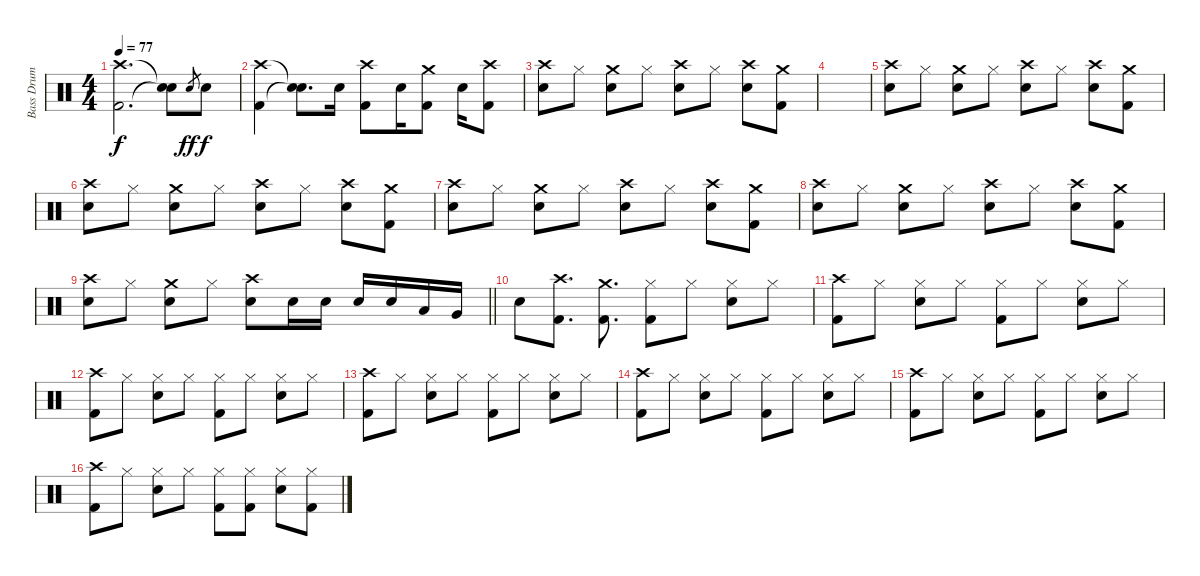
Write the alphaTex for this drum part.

\track ("Bass Drum" "Bass Drum") {instrument percussion}
\staff {score}
\articulation defaults
\ts (4 4)
\tempo 77
\clef neutral
\ks c
("Crash high (hit)" "Kick (hit) 2").2{d dy f} ("Snare (hit)"{t} "Snare (hit)"{t}).8 "Snare (hit) 2".8{gr dy ff} "Snare (hit) 2".8{dy f} |
("Crash high (hit)" "Kick (hit) 2").4 ("Snare (hit)"{t} "Snare (hit)"{t}).8{d} "Snare (hit) 2".16 ("Crash high (hit)" "Kick (hit) 2").8 "Snare (hit) 2".16 ("Crash medium (hit)" "Kick (hit) 2").8 "Snare (hit) 2".16 ("Crash high (hit)" "Kick (hit) 2").8 |
("Crash high (hit)" "Snare (hit) 2").8 "Hi-Hat (closed)".8 ("Crash medium (hit)" "Snare (hit) 2").8 "Hi-Hat (closed)".8 ("Crash high (hit)" "Snare (hit) 2").8 "Hi-Hat (closed)".8 ("Crash high (hit)" "Snare (hit) 2").8 ("Crash medium (hit)" "Kick (hit) 2").8 |
|
("Crash high (hit)" "Snare (hit) 2").8 "Hi-Hat (closed)".8 ("Crash medium (hit)" "Snare (hit) 2").8 "Hi-Hat (closed)".8 ("Crash high (hit)" "Snare (hit) 2").8 "Hi-Hat (closed)".8 ("Crash high (hit)" "Snare (hit) 2").8 ("Crash medium (hit)" "Kick (hit) 2").8 |
("Crash high (hit)" "Snare (hit) 2").8 "Hi-Hat (closed)".8 ("Crash medium (hit)" "Snare (hit) 2").8 "Hi-Hat (closed)".8 ("Crash high (hit)" "Snare (hit) 2").8 "Hi-Hat (closed)".8 ("Crash high (hit)" "Snare (hit) 2").8 ("Crash medium (hit)" "Kick (hit) 2").8 |
("Crash high (hit)" "Snare (hit) 2").8 "Hi-Hat (closed)".8 ("Crash medium (hit)" "Snare (hit) 2").8 "Hi-Hat (closed)".8 ("Crash high (hit)" "Snare (hit) 2").8 "Hi-Hat (closed)".8 ("Crash high (hit)" "Snare (hit) 2").8 ("Crash medium (hit)" "Kick (hit) 2").8 |
("Crash high (hit)" "Snare (hit) 2").8 "Hi-Hat (closed)".8 ("Crash medium (hit)" "Snare (hit) 2").8 "Hi-Hat (closed)".8 ("Crash high (hit)" "Snare (hit) 2").8 "Hi-Hat (closed)".8 ("Crash high (hit)" "Snare (hit) 2").8 ("Crash medium (hit)" "Kick (hit) 2").8 |
\barLineRight lightlight
("Crash high (hit)" "Snare (hit) 2").8 "Hi-Hat (closed)".8 ("Crash medium (hit)" "Snare (hit) 2").8 "Hi-Hat (closed)".8 ("Crash high (hit)" "Snare (hit) 2").8 "Snare (hit) 2".16 "Snare (hit) 2".16 "Snare (hit) 2".16 "Snare (hit) 2".16 "Low Tom (hit)".16 "Very Low Tom (hit)".16 |
"Snare (hit) 2".8 ("Crash high (hit)" "Kick (hit) 2").8{d} ("Crash medium (hit)" "Kick (hit) 2").8{d} ("Hi-Hat (closed)" "Kick (hit) 2").8 "Hi-Hat (closed)".8 ("Hi-Hat (closed)" "Snare (hit) 2").8 "Hi-Hat (closed)".8 |
("Crash high (hit)" "Kick (hit) 2").8 "Hi-Hat (closed)".8 ("Hi-Hat (closed)" "Snare (hit) 2").8 "Hi-Hat (closed)".8 ("Hi-Hat (closed)" "Kick (hit) 2").8 "Hi-Hat (closed)".8 ("Hi-Hat (closed)" "Snare (hit) 2").8 "Hi-Hat (closed)".8 |
("Crash high (hit)" "Kick (hit) 2").8 "Hi-Hat (closed)".8 ("Hi-Hat (closed)" "Snare (hit) 2").8 "Hi-Hat (closed)".8 ("Hi-Hat (closed)" "Kick (hit) 2").8 "Hi-Hat (closed)".8 ("Hi-Hat (closed)" "Snare (hit) 2").8 "Hi-Hat (closed)".8 |
("Crash high (hit)" "Kick (hit) 2").8 "Hi-Hat (closed)".8 ("Hi-Hat (closed)" "Snare (hit) 2").8 "Hi-Hat (closed)".8 ("Hi-Hat (closed)" "Kick (hit) 2").8 "Hi-Hat (closed)".8 ("Hi-Hat (closed)" "Snare (hit) 2").8 "Hi-Hat (closed)".8 |
("Crash high (hit)" "Kick (hit) 2").8 "Hi-Hat (closed)".8 ("Hi-Hat (closed)" "Snare (hit) 2").8 "Hi-Hat (closed)".8 ("Hi-Hat (closed)" "Kick (hit) 2").8 "Hi-Hat (closed)".8 ("Hi-Hat (closed)" "Snare (hit) 2").8 "Hi-Hat (closed)".8 |
("Crash high (hit)" "Kick (hit) 2").8 "Hi-Hat (closed)".8 ("Hi-Hat (closed)" "Snare (hit) 2").8 "Hi-Hat (closed)".8 ("Hi-Hat (closed)" "Kick (hit) 2").8 "Hi-Hat (closed)".8 ("Hi-Hat (closed)" "Snare (hit) 2").8 "Hi-Hat (closed)".8 |
("Crash high (hit)" "Kick (hit) 2").8 "Hi-Hat (closed)".8 ("Hi-Hat (closed)" "Snare (hit) 2").8 "Hi-Hat (closed)".8 ("Hi-Hat (closed)" "Kick (hit) 2").8 ("Hi-Hat (closed)" "Kick (hit) 2").8 ("Hi-Hat (closed)" "Snare (hit) 2").8 ("Hi-Hat (closed)" "Kick (hit) 2").8
